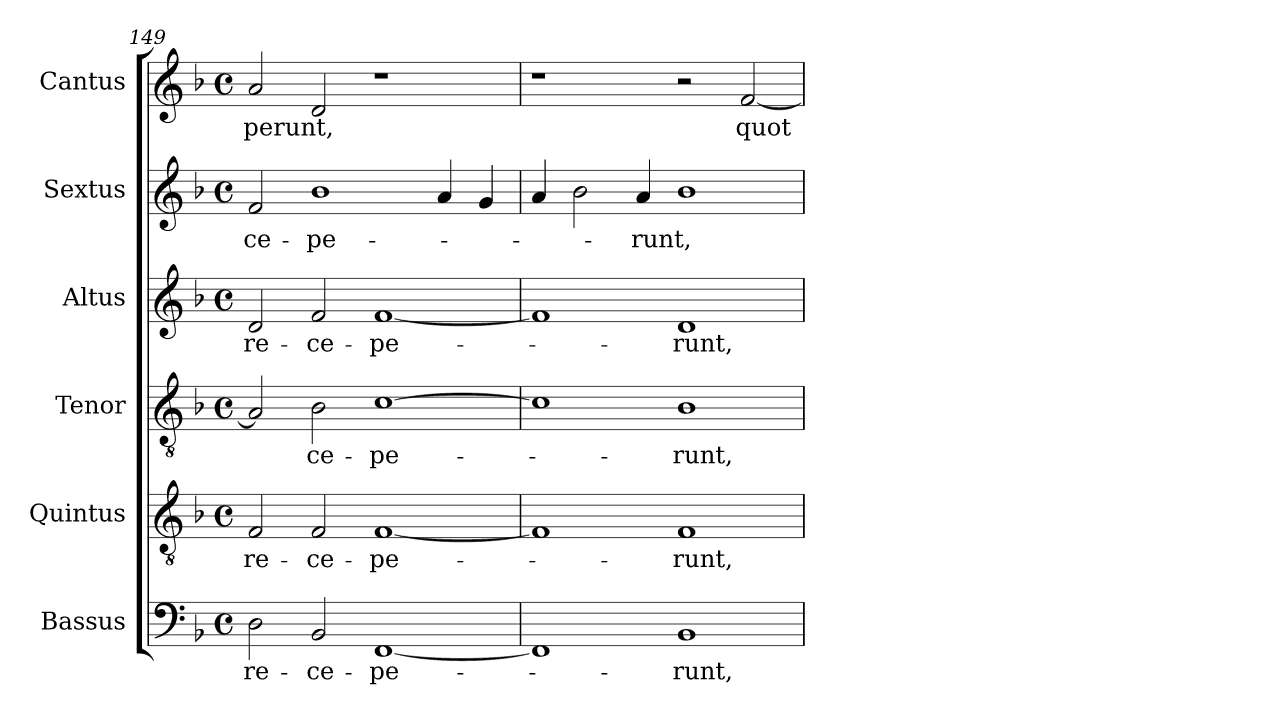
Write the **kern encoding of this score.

**kern	**text	**kern	**text	**kern	**text	**kern	**text	**kern	**text	**kern	**text
*part6	*part6	*part5	*part5	*part4	*part4	*part3	*part3	*part2	*part2	*part1	*part1
*staff6	*staff6	*staff5	*staff5	*staff4	*staff4	*staff3	*staff3	*staff2	*staff2	*staff1	*staff1
*I"Bassus	*	*I"Quintus	*	*I"Tenor	*	*I"Altus	*	*I"Sextus	*	*I"Cantus	*
*I'Bassus	*	*I'Quintus	*	*I'Tenor	*	*I'Altus	*	*I'Sextus	*	*I'Cantus	*
*clefF4	*	*clefGv2	*	*clefGv2	*	*clefG2	*	*clefG2	*	*clefG2	*
*k[b-]	*	*k[b-]	*	*k[b-]	*	*k[b-]	*	*k[b-]	*	*k[b-]	*
*F:	*	*F:	*	*F:	*	*F:	*	*F:	*	*F:	*
*M4/4	*	*M4/4	*	*M4/4	*	*M4/4	*	*M4/4	*	*M4/4	*
*met(c)	*	*met(c)	*	*met(c)	*	*met(c)	*	*met(c)	*	*met(c)	*
=149	=149	=149	=149	=149	=149	=149	=149	=149	=149	=149	=149
!	!LO:LY:b:cj	!	!LO:LY:b:cj	!	!	!	!LO:LY:b:cj	!	!LO:LY:b:cj	!	!LO:LY:b
2D\	re-	2F/	re-	2A/]	.	2d/	re-	2f/	-ce-	2a/	-perunt,
!	!LO:LY:b:cj	!	!LO:LY:b:cj	!	!LO:LY:b:cj	!	!LO:LY:b:cj	!	!LO:LY:b:cj	!	!
2BB-/	-ce-	2F/	-ce-	2B-\	-ce-	2f/	-ce-	1b-	-pe-	2d/	.
!	!LO:LY:b:cj	!	!LO:LY:b:cj	!	!LO:LY:b:cj	!	!LO:LY:b:cj	!	!	!	!
[<1FF	-pe-	[<1F	-pe-	[>1c	-pe-	[<1f	-pe-	.	.	1r	.
.	.	.	.	.	.	.	.	4a/	.	.	.
.	.	.	.	.	.	.	.	4g/	.	.	.
=150	=150	=150	=150	=150	=150	=150	=150	=150	=150	=150	=150
1FF]	.	1F]	.	1c]	.	1f]	.	4a/	.	1r	.
.	.	.	.	.	.	.	.	2b-\	.	.	.
!	!	!	!	!	!	!	!	!	!LO:LY:b	!	!
.	.	.	.	.	.	.	.	4a/	-runt,	.	.
!	!LO:LY:b:cj	!	!LO:LY:b:cj	!	!LO:LY:b:cj	!	!LO:LY:b:cj	!	!	!	!
1BB-	-runt,	1F	-runt,	1B-	-runt,	1d	-runt,	1b-	.	2r	.
!	!	!	!	!	!	!	!	!	!	!	!LO:LY:b
.	.	.	.	.	.	.	.	.	.	[<2f/	quot-
=	=	=	=	=	=	=	=	=	=	=	=
*-	*-	*-	*-	*-	*-	*-	*-	*-	*-	*-	*-
